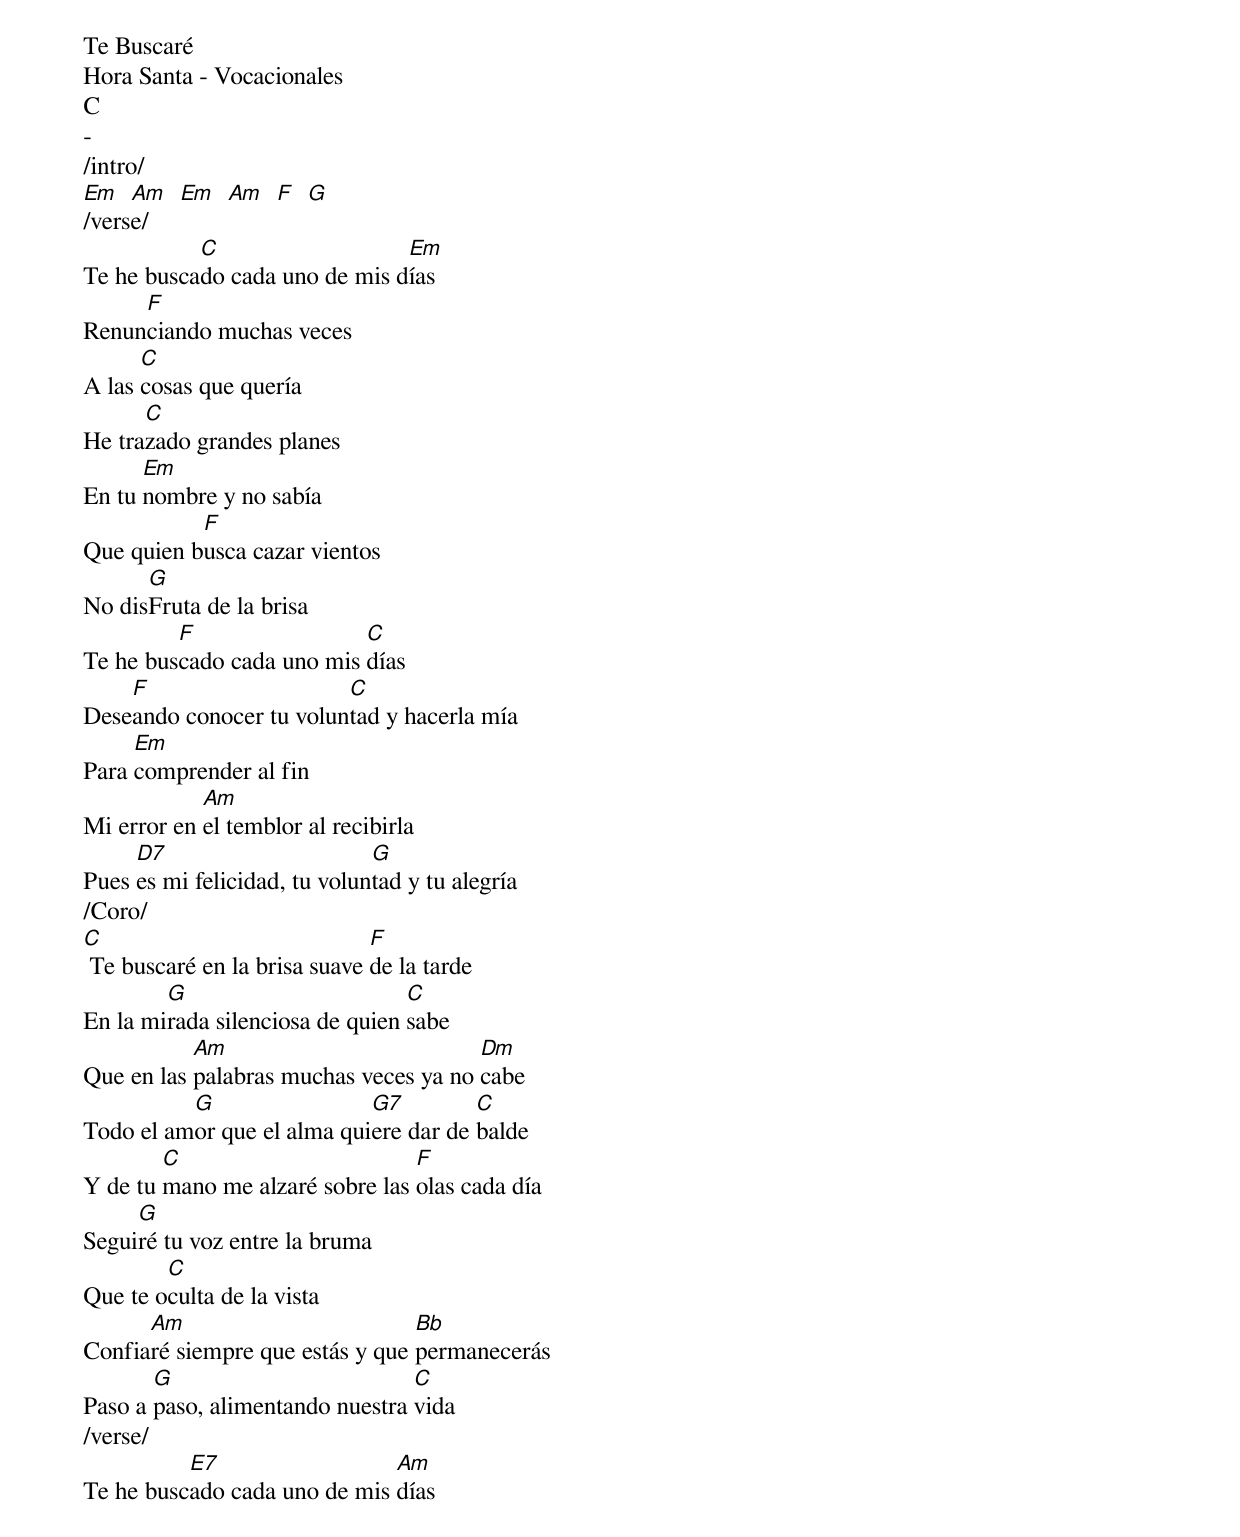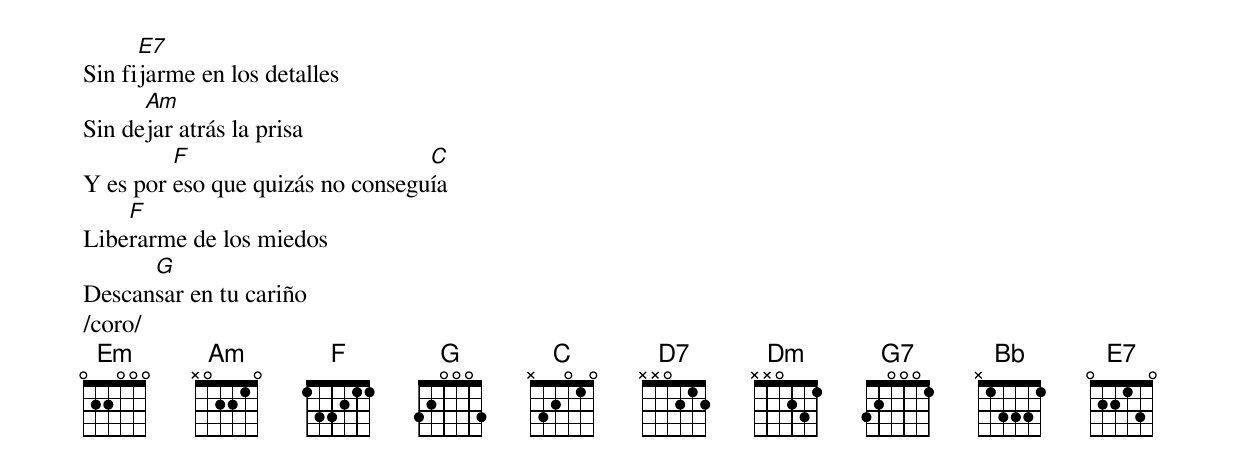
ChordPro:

Te Buscaré
Hora Santa - Vocacionales
C
-
/intro/
[Em]  [Am]  [Em]  [Am]  [F]  [G]
/verse/
Te he busca[C]do cada uno de mis d[Em]ías
Renun[F]ciando muchas veces
A las [C]cosas que quería
He tra[C]zado grandes planes
En tu [Em]nombre y no sabía
Que quien b[F]usca cazar vientos
No dis[G]Fruta de la brisa
Te he bus[F]cado cada uno mis [C]días
Dese[F]ando conocer tu volun[C]tad y hacerla mía
Para [Em]comprender al fin
Mi error en [Am]el temblor al recibirla
Pues [D7]es mi felicidad, tu volun[G]tad y tu alegría
/Coro/
[C] Te buscaré en la brisa suave [F]de la tarde
En la mi[G]rada silenciosa de quien [C]sabe
Que en las [Am]palabras muchas veces ya no [Dm]cabe
Todo el am[G]or que el alma qui[G7]ere dar de [C]balde
Y de tu [C]mano me alzaré sobre las [F]olas cada día
Segui[G]ré tu voz entre la bruma
Que te o[C]culta de la vista
Confia[Am]ré siempre que estás y que [Bb]permanecerás
Paso a [G]paso, alimentando nuestra [C]vida
/verse/
Te he busc[E7]ado cada uno de mis [Am]días
Sin fi[E7]jarme en los detalles
Sin de[Am]jar atrás la prisa
Y es por [F]eso que quizás no consegu[C]ía
Libe[F]rarme de los miedos
Descan[G]sar en tu cariño
/coro/
